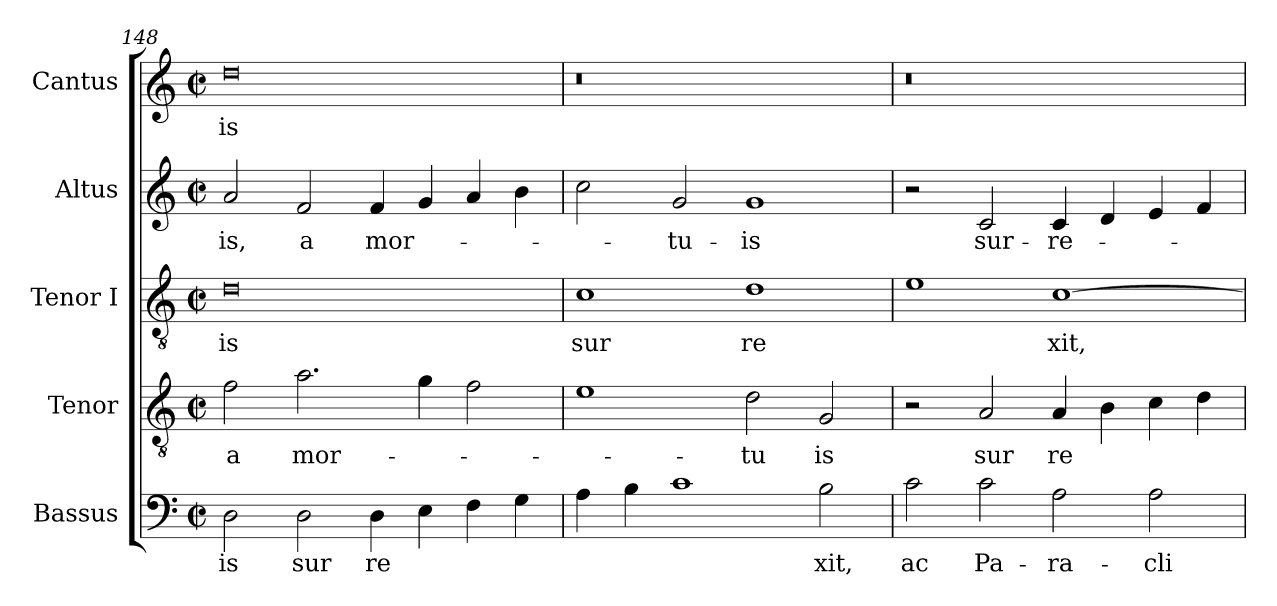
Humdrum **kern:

**kern	**text	**kern	**text	**kern	**text	**kern	**text	**kern	**text
*part5	*part5	*part4	*part4	*part3	*part3	*part2	*part2	*part1	*part1
*staff5	*staff5	*staff4	*staff4	*staff3	*staff3	*staff2	*staff2	*staff1	*staff1
*I"Bassus	*	*I"Tenor	*	*I"Tenor I	*	*I"Altus	*	*I"Cantus	*
*I'Bassus	*	*I'Tenor	*	*I'Tenor I	*	*I'Altus	*	*I'Cantus	*
*clefF4	*	*clefGv2	*	*clefGv2	*	*clefG2	*	*clefG2	*
*M2/2	*	*M2/2	*	*M2/2	*	*M2/2	*	*M2/2	*
*met(c|)	*	*met(c|)	*	*met(c|)	*	*met(c|)	*	*met(c|)	*
=148	=148	=148	=148	=148	=148	=148	=148	=148	=148
!	!LO:LY:b:cj	!	!LO:LY:b:cj	!	!LO:LY:b:cj	!	!LO:LY:b:cj	!	!LO:LY:b:cj
2D\	is	2f\	a	0d	is	2a/	-is,	0dd	is
!	!LO:LY:b:cj	!	!LO:LY:b	!	!	!	!LO:LY:b:cj	!	!
2D\	sur	2.a\	mor-	.	.	2f/	a	.	.
!	!LO:LY:b:cj	!	!	!	!	!	!LO:LY:b	!	!
4D\	re	.	.	.	.	4f/	mor-	.	.
4E\	.	4g\	.	.	.	4g/	.	.	.
4F\	.	2f\	.	.	.	4a/	.	.	.
4G\	.	.	.	.	.	4b\	.	.	.
!!LO:PB:g=z
=149	=149	=149	=149	=149	=149	=149	=149	=149	=149
!	!	!	!	!	!LO:LY:b:cj	!	!	!	!
4A\	.	1e	.	1c	sur	2cc\	.	0r	.
4B\	.	.	.	.	.	.	.	.	.
!	!	!	!	!	!	!	!LO:LY:b:cj	!	!
1c	.	.	.	.	.	2g/	-tu-	.	.
!	!	!	!LO:LY:b:cj	!	!LO:LY:b:cj	!	!LO:LY:b:cj	!	!
.	.	2d\	-tu	1d	re	1g	-is	.	.
!	!LO:LY:b:cj	!	!LO:LY:b:cj	!	!	!	!	!	!
2B\	xit,	2G/	is	.	.	.	.	.	.
=150	=150	=150	=150	=150	=150	=150	=150	=150	=150
!	!LO:LY:b:cj	!	!	!	!	!	!	!	!
2c\	ac	2r	.	1e	.	2r	.	0r	.
!	!LO:LY:b:cj	!	!LO:LY:b:cj	!	!	!	!LO:LY:b:cj	!	!
2c\	Pa-	2A/	sur	.	.	2c/	sur-	.	.
!	!LO:LY:b:cj	!	!LO:LY:b:cj	!	!LO:LY:b:cj	!	!LO:LY:b:cj	!	!
2A\	-ra-	4A/	re	[>1c	xit,	4c/	-re-	.	.
.	.	4B\	.	.	.	4d/	.	.	.
!	!LO:LY:b:cj	!	!	!	!	!	!	!	!
2A\	-cli-	4c\	.	.	.	4e/	.	.	.
.	.	4d\	.	.	.	4f/	.	.	.
=	=	=	=	=	=	=	=	=	=
*-	*-	*-	*-	*-	*-	*-	*-	*-	*-
